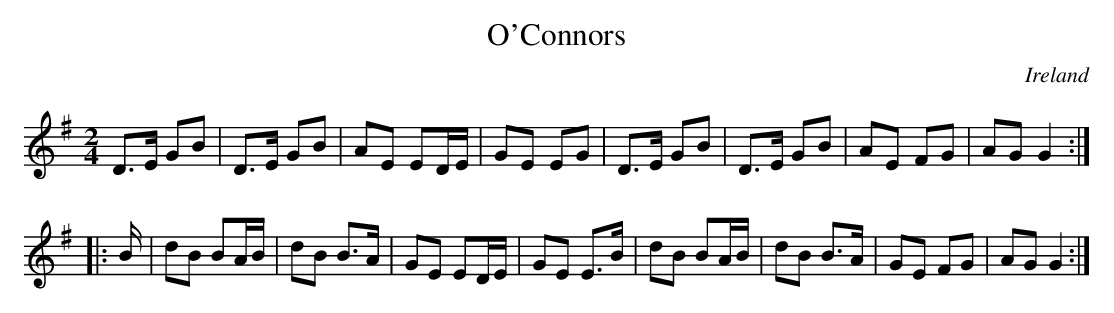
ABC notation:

X:1
T:O'Connors
O:Ireland
M:2/4
L:1/8
K:G
D>E GB|D>E GB|AE ED/E/|GE EG|\
D>E GB|D>E GB|AE FG|AG G2:|
|:B/|\
dB BA/B/|dB B>A|GE ED/E/|GE E>B|\
dB BA/B/|dB B>A|GE FG|AG G2:|
